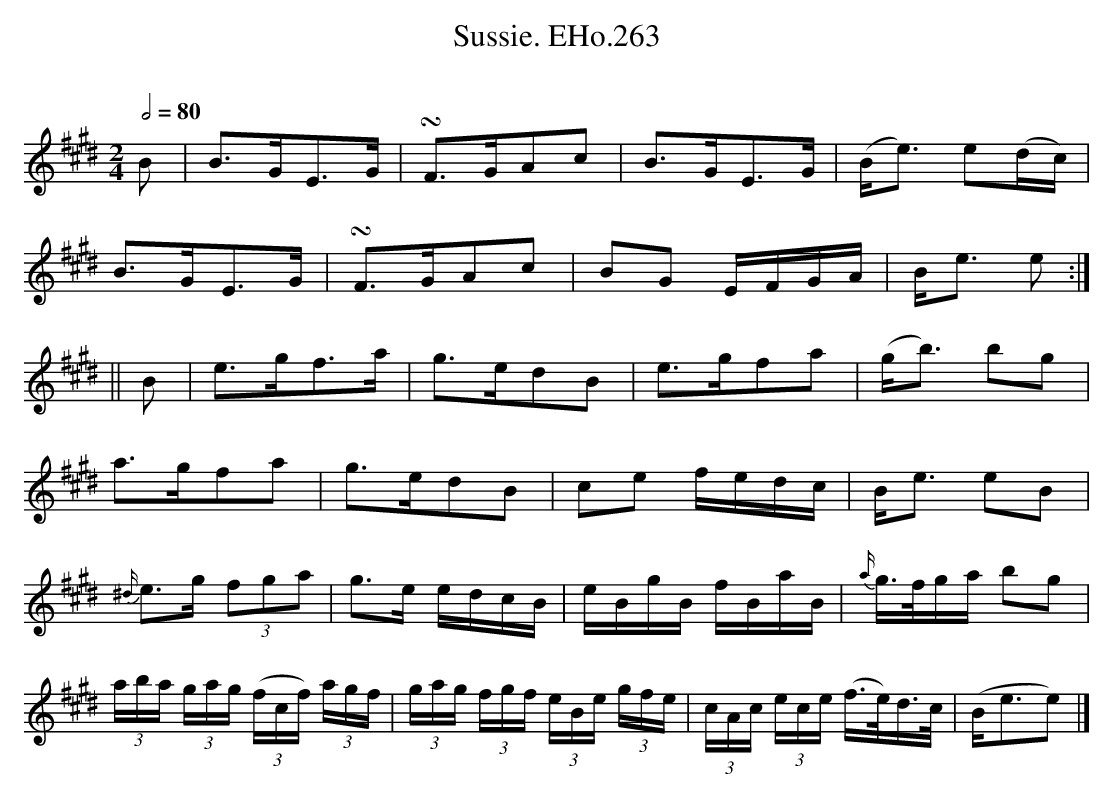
X:1
T:Sussie. EHo.263
M:2/4
L:1/8
Q:1/2=80
O:
K:E
B | B>GE>G | !turn!F>GAc | B>GE>G | (B<e) e(d/c/) |
B>GE>G | !turn!F>GAc | BG E/F/G/A/ | B<e e :|
|| B | e>gf>a | g>edB | e>gfa | (g<b) bg |
a>gfa | g>edB | ce f/e/d/c/ | B<e eB |
{^d/}e>g (3fga | g>e e/d/c/B/ | e/B/g/B/ f/B/a/B/ | {a/}g/>f/g/a/ bg |
(3a/b/a/ (3g/a/g/ (3(f/c/f/) (3a/g/f/ | (3g/a/g/ (3f/g/f/ (3e/B/e/ (3g/f/e/ |\
(3c/A/c/ (3e/c/e/ (f/>e/)d/>c/ | (B<ee) |]
